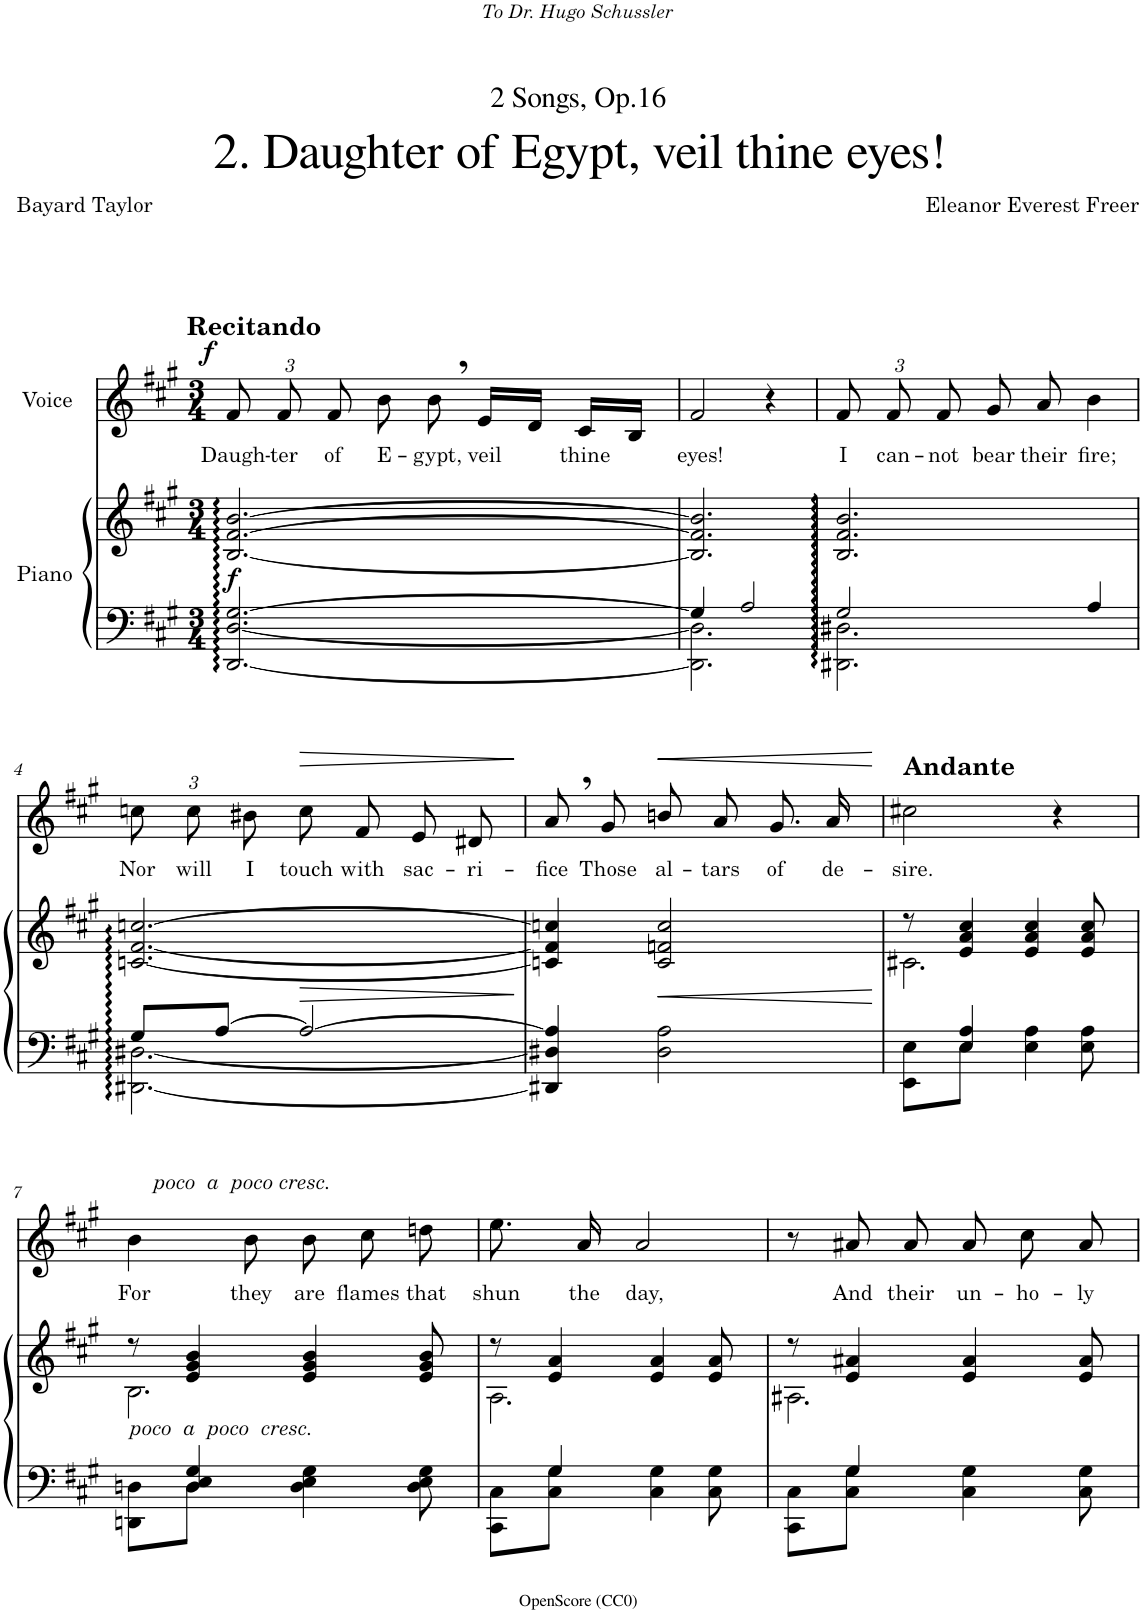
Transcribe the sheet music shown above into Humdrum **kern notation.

**kern	**kern	**dynam	**kern	**text	**dynam
*part2	*part2	*part2	*part1	*part1	*part1
*staff3	*staff2	*staff2/3	*staff1	*staff1	*staff1
*I"Piano	*	*	*I"Voice	*	*
*I'Pno	*	*	*	*	*
*clefF4	*clefG2	*	*clefG2	*	*
*k[f#c#g#]	*k[f#c#g#]	*	*k[f#c#g#]	*	*
*M3/4	*M3/4	*	*M3/4	*	*
*	*	*	*Xbrackettup	*	*
=1	=1	=1	=1	=1	=1
!	!	!	!LO:TX:a:B:t=Recitando	!	!
!	!	!LO:DY:b	!	!LO:LY:b	!LO:DY:a
[<2.DD/ [<2.D/ [2.G#/	[2.B/ [>2.f#/ [2.b/	f	12f#/	Daugh-	f
!	!	!	!	!LO:LY:b	!
.	.	.	12f#/	-ter	.
!	!	!	!	!LO:LY:b	!
.	.	.	12f#/	of	.
!	!	!	!	!LO:LY:b	!
.	.	.	8b\	E-	.
!	!	!	!	!LO:LY:b	!
.	.	.	8b,\	-gypt,	.
!	!	!	!	!LO:LY:b	!
.	.	.	16e/LL	veil	.
.	.	.	16d/JJ	.	.
!	!	!	!	!LO:LY:b	!
.	.	.	16c#/LL	thine	.
.	.	.	16B/JJ	.	.
=2	=2	=2	=2	=2	=2
*^	*	*	*	*	*
!	!	!	!	!	!LO:LY:b	!
4G#/]	2.DD\] 2.D\]	2.B/] 2.f#/] 2.b/]	.	2f#/	eyes!	.
2A/	.	.	.	.	.	.
.	.	.	.	4r	.	.
=3	=3	=3	=3	=3	=3	=3
!	!	!	!	!	!LO:LY:b	!
2G#/	2.DD#X\ 2.D#X\	2.B/ 2.f#/ 2.b/	.	12f#/	I	.
!	!	!	!	!	!LO:LY:b	!
.	.	.	.	12f#/	can-	.
!	!	!	!	!	!LO:LY:b	!
.	.	.	.	12f#/	-not	.
!	!	!	!	!	!LO:LY:b	!
.	.	.	.	8g#/	bear	.
!	!	!	!	!	!LO:LY:b	!
.	.	.	.	8a/	their	.
!	!	!	!	!	!LO:LY:b	!
4A/	.	.	.	4b\	fire;	.
!!LO:LB:g=z
=4	=4	=4	=4	=4	=4	=4
!	!	!	!	!	!LO:LY:b	!
8G#/L	[2.DD#X\ [2.D#X\	[2.cn/ [2.f#/ [2.ccn/	.	12ccn\	Nor	.
!	!	!	!	!	!LO:LY:b	!
.	.	.	.	12cc\	will	.
[8A/J	.	.	.	.	.	.
!	!	!	!	!	!LO:LY:b	!
.	.	.	.	12b#X\	I	.
!	!	!	!	!	!LO:LY:b	!LO:HP:b
2A/_	.	.	.	8cc\	touch	>
!	!	!	!	!	!LO:LY:b	!
.	.	.	.	8f#/	with	.
!	!	!	!	!	!LO:LY:b	!
.	.	.	.	8e/	sac-	.
!	!	!	!	!	!LO:LY:b	!
.	.	.	.	8d#X/	-ri-	.
*v	*v	*	*	*	*	*
.	.	.	.	.	]
=5	=5	=5	=5	=5	=5
!	!	!	!	!LO:LY:b	!
4DD#X/] 4D#X/] 4A/]	4cn/] 4f#/] 4ccn/]	.	8a,/	-fice	.
!	!	!	!	!LO:LY:b	!
.	.	.	8g#/	Those	.
!	!	!LO:HP:b	!	!LO:LY:b	!LO:HP:b
2D#\ 2A\	2c/ 2fn/ 2cc/	<	8bn/	al-	<
!	!	!	!	!LO:LY:b	!
.	.	.	8a/	-tars	.
!	!	!	!	!LO:LY:b	!
.	.	.	8.g#/	of	.
!	!	!	!	!LO:LY:b	!
.	.	.	16a/	de-	.
.	.	[	.	.	[
=6	=6	=6	=6	=6	=6
*^	*^	*	*	*	*
!	!	!	!	!	!LO:TX:a:B:t=Andante	!	!
!	!	!	!	!	!	!LO:LY:b	!
8ryy	8EE\ 8E\L	8r	2.c#X\	.	2cc#X\	-sire.	.
4E/ 4A/	8E\J	4e/ 4a/ 4cc#/	.	.	.	.	.
.	2ryy	.	.	.	.	.	.
4E\ 4A\	.	4e/ 4a/ 4cc#/	.	.	.	.	.
.	.	.	.	.	4r	.	.
8E\ 8A\	.	8e/ 8a/ 8cc#/	.	.	.	.	.
!!LO:LB:g=z
=7	=7	=7	=7	=7	=7	=7	=7
!	!	!	!	!	!LO:TX:a:i:t=poco  a  poco cresc.	!	!
!	!	!LO:TX:b:i:t=poco  a  poco  cresc.	!	!	!	!	!
!	!	!	!	!	!	!LO:LY:b	!
8ryy	8DDn\ 8Dn\L	8r	2.B\	.	4b\	For	.
4D/ 4E/ 4G#/	8D\J	4e/ 4g#/ 4b/	.	.	.	.	.
!	!	!	!	!	!	!LO:LY:b	!
.	2ryy	.	.	.	8b\	they	.
!	!	!	!	!	!	!LO:LY:b	!
4D\ 4E\ 4G#\	.	4e/ 4g#/ 4b/	.	.	8b\	are	.
!	!	!	!	!	!	!LO:LY:b	!
.	.	.	.	.	8cc#\	flames	.
!	!	!	!	!	!	!LO:LY:b	!
8D\ 8E\ 8G#\	.	8e/ 8g#/ 8b/	.	.	8ddn\	that	.
=8	=8	=8	=8	=8	=8	=8	=8
!	!	!	!	!	!	!LO:LY:b	!
8ryy	8CC#\ 8C#\L	8r	2.A\	.	8.ee\	shun	.
4G#/	8C#\ 8G#\J	4e/ 4a/	.	.	.	.	.
!	!	!	!	!	!	!LO:LY:b	!
.	.	.	.	.	16a/	the	.
!	!	!	!	!	!	!LO:LY:b	!
.	2ryy	.	.	.	2a/	day,	.
4C#\ 4G#\	.	4e/ 4a/	.	.	.	.	.
8C#\ 8G#\	.	8e/ 8a/	.	.	.	.	.
=9	=9	=9	=9	=9	=9	=9	=9
8ryy	8CC#\ 8C#\L	8r	2.A#X\	.	8r	.	.
!	!	!	!	!	!	!LO:LY:b	!
4G#/	8C#\ 8G#\J	4e/ 4a#X/	.	.	8a#X/	And	.
!	!	!	!	!	!	!LO:LY:b	!
.	2ryy	.	.	.	8a#/	their	.
!	!	!	!	!	!	!LO:LY:b	!
4C#\ 4G#\	.	4e/ 4a#/	.	.	8a#/	un-	.
!	!	!	!	!	!	!LO:LY:b	!
.	.	.	.	.	8cc#\	-ho-	.
!	!	!	!	!	!	!LO:LY:b	!
8C#\ 8G#\	.	8e/ 8a#/	.	.	8a#/	-ly	.
*v	*v	*	*	*	*	*	*
*	*v	*v	*	*	*	*
=	=	=	=	=	=
*-	*-	*-	*-	*-	*-
